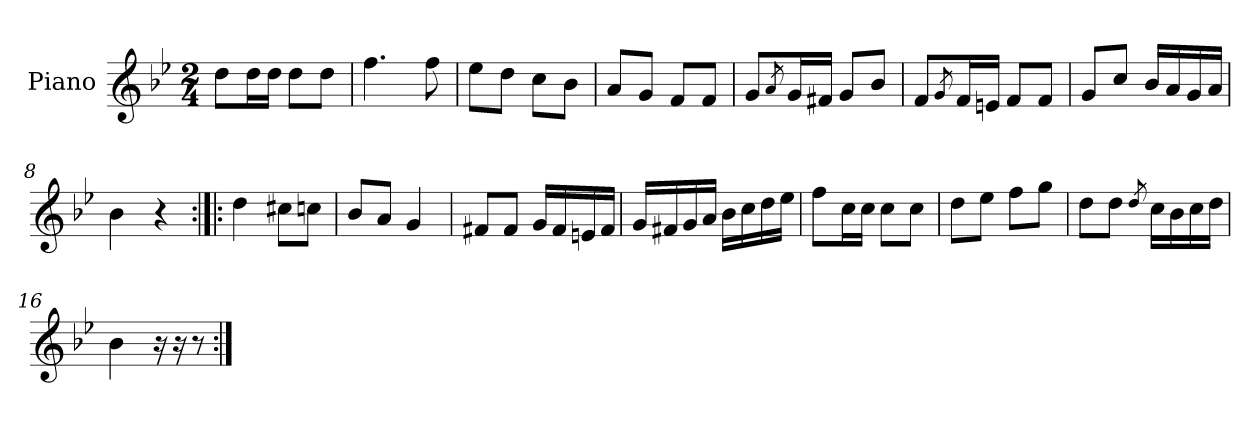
**kern
*part1
*staff1
*I"Piano
*I'Pno.
*clefG2
*k[b-e-]
*M2/4
=1
8dd\L
16dd\L
16dd\JJ
8dd\L
8dd\J
=2
4.ff\
8ff\
=3
8ee-\L
8dd\J
8cc\L
8b-\J
=4
8a/L
8g/J
8f/L
8f/J
=5
8g/L
8qa/
16g/L
16f#X/JJ
8g/L
8b-/J
=6
8f/L
8qg/
16f/L
16en/JJ
8f/L
8f/J
=7
8g/L
8cc/J
16b-/LL
16a/
16g/
16a/JJ
=8
4b-\
4r
=9:|!|:
4dd\
8cc#X\L
8ccn\J
=10
8b-/L
8a/J
4g/
=11
8f#X/L
8f#/J
16g/LL
16f#/
16en/
16f#/JJ
=12
16g/LL
16f#X/
16g/
16a/JJ
16b-\LL
16cc\
16dd\
16ee-\JJ
=13
8ff\L
16cc\L
16cc\JJ
8cc\L
8cc\J
=14
8dd\L
8ee-\J
8ff\L
8gg\J
=15
8dd\L
8dd\J
8qdd/
16cc\LL
16b-\
16cc\
16dd\JJ
=16
4b-\
16r
16r
8r
=:|!
*-
